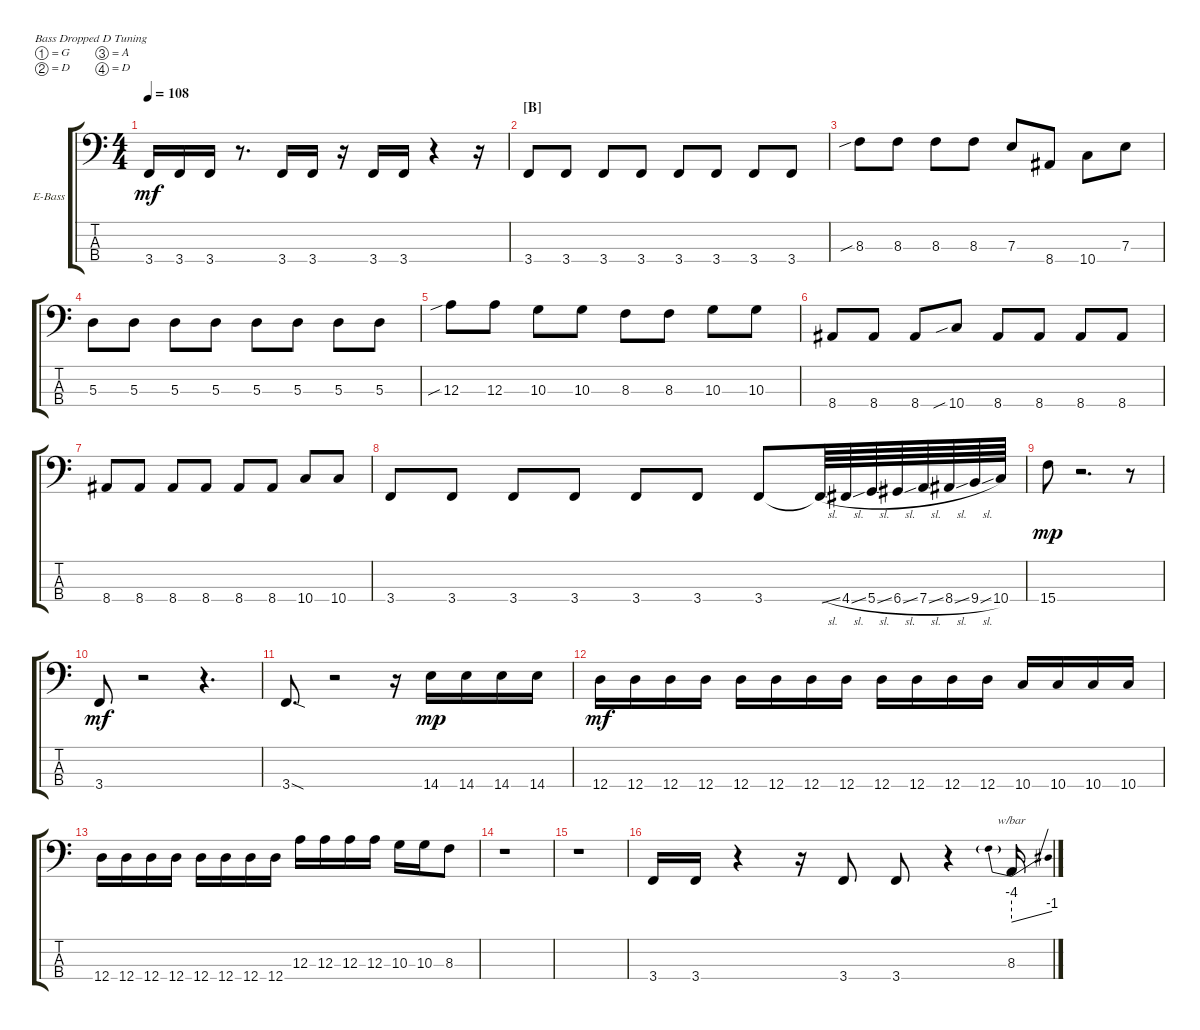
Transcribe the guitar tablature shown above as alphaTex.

\defaultSystemsLayout 4
\bracketExtendMode groupsimilarinstruments
\firstSystemTrackNameOrientation horizontal
\otherSystemsTrackNameOrientation horizontal
\track ("E. Bass" "E-Bass") {instrument electricbassfinger}
\staff {score tabs}
\tuning (G2 D2 A1 D1)
\ts (4 4)
\tempo 108
\clef f4
\ks c
3.4.16{dy mf} 3.4.16 3.4.16 r.8{d} 3.4.16 3.4.16 r.16 3.4.16 3.4.16 r.4 r.16 |
\section ("B" "")
3.4.8 3.4.8 3.4.8 3.4.8 3.4.8 3.4.8 3.4.8 3.4.8 |
8.3{sib}.8 8.3.8 8.3.8 8.3.8 7.3.8 8.4.8 10.4.8 7.3.8 |
5.3.8 5.3.8 5.3.8 5.3.8 5.3.8 5.3.8 5.3.8 5.3.8 |
12.3{sib}.8 12.3.8 10.3.8 10.3.8 8.3.8 8.3.8 10.3.8 10.3.8 |
8.4.8 8.4.8 8.4.8 10.4{sib}.8 8.4.8 8.4.8 8.4.8 8.4.8 |
8.4.8 8.4.8 8.4.8 8.4.8 8.4.8 8.4.8 10.4.8 10.4.8 |
3.4.8 3.4.8 3.4.8 3.4.8 3.4.8 3.4.8 3.4.8 3.4{sl t}.64 4.4{sl}.64 5.4{sl}.64 6.4{sl}.64 7.4{sl}.64 8.4{sl}.64 9.4{sl}.64 10.4.64 |
15.4.8{dy mp} r.2{d} r.8 |
3.4.8{dy mf} r.2 r.4{d} |
3.4{sod}.8{d} r.2 r.16 14.4.16{dy mp} 14.4.16 14.4.16 14.4.16 |
12.4.16{dy mf} 12.4.16 12.4.16 12.4.16 12.4.16 12.4.16 12.4.16 12.4.16 12.4.16 12.4.16 12.4.16 12.4.16 10.4.16 10.4.16 10.4.16 10.4.16 |
12.4.16 12.4.16 12.4.16 12.4.16 12.4.16 12.4.16 12.4.16 12.4.16 12.3.16 12.3.16 12.3.16 12.3.16 10.3.16 10.3.16 8.3.8 |
r.1 |
r.1 |
3.4.16 3.4.16 r.4 r.16 3.4.8 3.4.8 r.4 8.3.16{tbe (predivedive default 0 -16 60 -4)}
